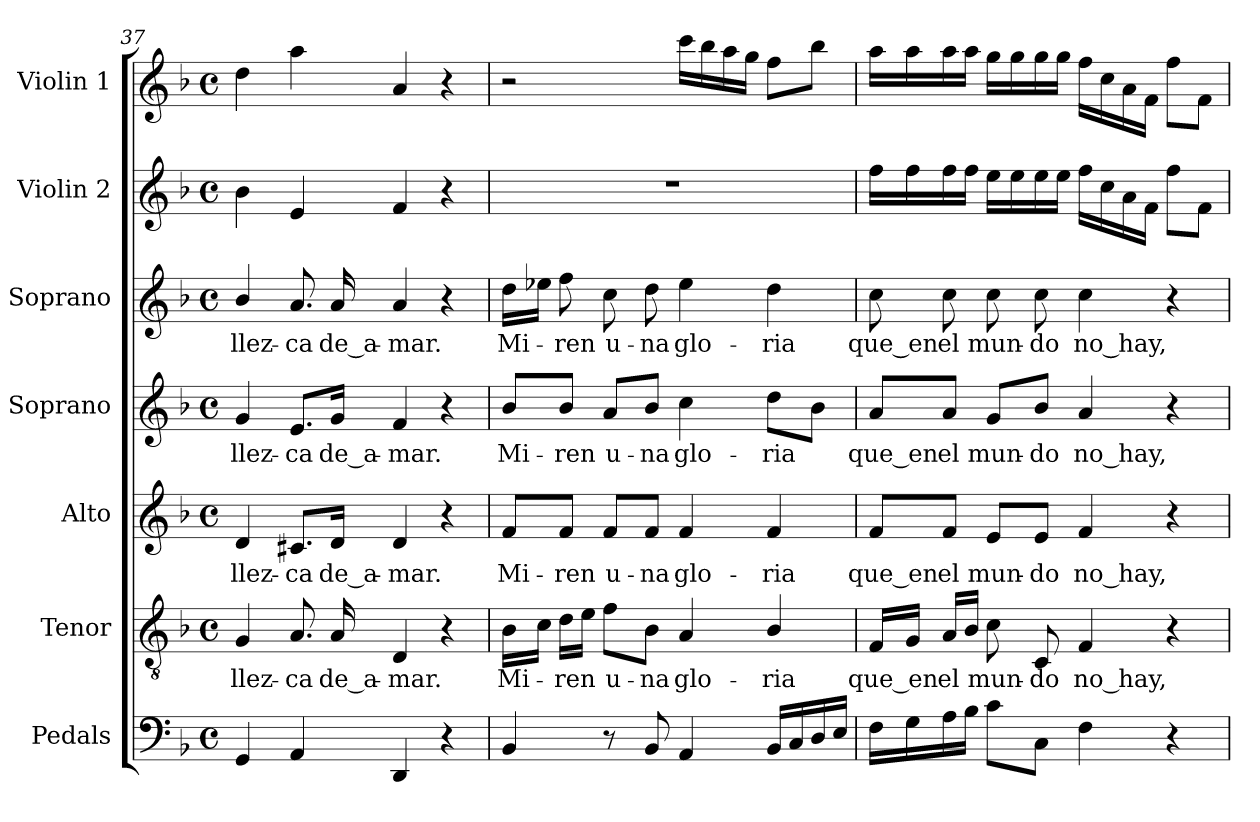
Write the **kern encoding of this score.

**kern	**kern	**text	**kern	**text	**kern	**text	**kern	**text	**kern	**kern
*part7	*part6	*part6	*part5	*part5	*part4	*part4	*part3	*part3	*part2	*part1
*staff7	*staff6	*staff6	*staff5	*staff5	*staff4	*staff4	*staff3	*staff3	*staff2	*staff1
*I"Pedals	*I"Tenor	*	*I"Alto	*	*I"Soprano	*	*I"Soprano	*	*I"Violin 2	*I"Violin 1
*I'Ped.	*I'T.	*	*I'A.	*	*I'S.	*	*I'S.	*	*I'Vln. 2	*I'Vln. 1
*clefF4	*clefGv2	*	*clefG2	*	*clefG2	*	*clefG2	*	*clefG2	*clefG2
*	*ITrd7c12	*	*	*	*	*	*	*	*	*
*k[b-]	*k[b-]	*	*k[b-]	*	*k[b-]	*	*k[b-]	*	*k[b-]	*k[b-]
*F:	*F:	*	*F:	*	*F:	*	*F:	*	*F:	*F:
*M4/4	*M4/4	*	*M4/4	*	*M4/4	*	*M4/4	*	*M4/4	*M4/4
*met(c)	*met(c)	*	*met(c)	*	*met(c)	*	*met(c)	*	*met(c)	*met(c)
=37	=37	=37	=37	=37	=37	=37	=37	=37	=37	=37
!	!	!LO:LY:b:color=#000000	!	!	!	!	!	!	!	!
!	!	!	!	!LO:LY:b:color=#000000	!	!	!	!	!	!
!	!	!	!	!	!	!LO:LY:b:color=#000000	!	!	!	!
!	!	!	!	!	!	!	!	!LO:LY:b:color=#000000	!	!
4GGi/	4GGi/	-llez-	4di/	-llez-	4gi/	-llez-	4b-i/	-llez-	4b-i\	4ddi\
!	!	!LO:LY:b:color=#000000	!	!	!	!	!	!	!	!
!	!	!	!	!LO:LY:b:color=#000000	!	!	!	!	!	!
!	!	!	!	!	!	!LO:LY:b:color=#000000	!	!	!	!
!	!	!	!	!	!	!	!	!LO:LY:b:color=#000000	!	!
4AAi/	8.AAi/	-ca	8.c#Xi/L	-ca	8.ei/L	-ca	8.ai/	-ca	4ei/	4aai\
!	!	!LO:LY:b:color=#000000	!	!	!	!	!	!	!	!
!	!	!	!	!LO:LY:b:color=#000000	!	!	!	!	!	!
!	!	!	!	!	!	!LO:LY:b:color=#000000	!	!	!	!
!	!	!	!	!	!	!	!	!LO:LY:b:color=#000000	!	!
.	16AAi/	de_a-	16di/Jk	de_a-	16gi/Jk	de_a-	16ai/	de_a-	.	.
!	!	!LO:LY:b:color=#000000	!	!	!	!	!	!	!	!
!	!	!	!	!LO:LY:b:color=#000000	!	!	!	!	!	!
!	!	!	!	!	!	!LO:LY:b:color=#000000	!	!	!	!
!	!	!	!	!	!	!	!	!LO:LY:b:color=#000000	!	!
4DDi/	4DDi/	-mar.	4di/	-mar.	4fi/	-mar.	4ai/	-mar.	4fi/	4ai/
4r	4r	.	4r	.	4r	.	4r	.	4r	4r
!!LO:PB:g=z
=38	=38	=38	=38	=38	=38	=38	=38	=38	=38	=38
!	!	!LO:LY:b:color=#000000	!	!	!	!	!	!	!	!
!	!	!	!	!LO:LY:b:color=#000000	!	!	!	!	!	!
!	!	!	!	!	!	!LO:LY:b:color=#000000	!	!	!	!
!	!	!	!	!	!	!	!	!LO:LY:b:color=#000000	!	!
4BB-i/	16BB-i\LL	Mi-	8fi/L	Mi-	8b-i/L	Mi-	16ddi\LL	Mi-	1r	2r
.	16Ci\JJ	.	.	.	.	.	16ee-Xi\JJ	.	.	.
!	!	!LO:LY:b:color=#000000	!	!	!	!	!	!	!	!
!	!	!	!	!LO:LY:b:color=#000000	!	!	!	!	!	!
!	!	!	!	!	!	!LO:LY:b:color=#000000	!	!	!	!
!	!	!	!	!	!	!	!	!LO:LY:b:color=#000000	!	!
.	16Di\LL	-ren	8fi/J	-ren	8b-i/J	-ren	8ffi\	-ren	.	.
.	16Ei\JJ	.	.	.	.	.	.	.	.	.
!	!	!LO:LY:b:color=#000000	!	!	!	!	!	!	!	!
!	!	!	!	!LO:LY:b:color=#000000	!	!	!	!	!	!
!	!	!	!	!	!	!LO:LY:b:color=#000000	!	!	!	!
!	!	!	!	!	!	!	!	!LO:LY:b:color=#000000	!	!
8r	8Fi\L	u-	8fi/L	u-	8ai/L	u-	8cci\	u-	.	.
!	!	!LO:LY:b:color=#000000	!	!	!	!	!	!	!	!
!	!	!	!	!LO:LY:b:color=#000000	!	!	!	!	!	!
!	!	!	!	!	!	!LO:LY:b:color=#000000	!	!	!	!
!	!	!	!	!	!	!	!	!LO:LY:b:color=#000000	!	!
8BB-i/	8BB-i\J	-na	8fi/J	-na	8b-i/J	-na	8ddi\	-na	.	.
!	!	!LO:LY:b:color=#000000	!	!	!	!	!	!	!	!
!	!	!	!	!LO:LY:b:color=#000000	!	!	!	!	!	!
!	!	!	!	!	!	!LO:LY:b:color=#000000	!	!	!	!
!	!	!	!	!	!	!	!	!LO:LY:b:color=#000000	!	!
4AAi/	4AAi/	glo-	4fi/	glo-	4cci\	glo-	4ee-i\	glo-	.	16ccci\LL
.	.	.	.	.	.	.	.	.	.	16bb-i\
.	.	.	.	.	.	.	.	.	.	16aai\
.	.	.	.	.	.	.	.	.	.	16ggi\JJ
!	!	!LO:LY:b:color=#000000	!	!	!	!	!	!	!	!
!	!	!	!	!LO:LY:b:color=#000000	!	!	!	!	!	!
!	!	!	!	!	!	!LO:LY:b:color=#000000	!	!	!	!
!	!	!	!	!	!	!	!	!LO:LY:b:color=#000000	!	!
16BB-i/LL	4BB-i/	-ria	4fi/	-ria	8ddi\L	-ria	4ddi\	-ria	.	8ffi\L
16Ci/	.	.	.	.	.	.	.	.	.	.
16Di/	.	.	.	.	8b-i\J	.	.	.	.	8bb-i\J
16Ei/JJ	.	.	.	.	.	.	.	.	.	.
=39	=39	=39	=39	=39	=39	=39	=39	=39	=39	=39
!	!	!LO:LY:b:color=#000000	!	!	!	!	!	!	!	!
!	!	!	!	!LO:LY:b:color=#000000	!	!	!	!	!	!
!	!	!	!	!	!	!LO:LY:b:color=#000000	!	!	!	!
!	!	!	!	!	!	!	!	!LO:LY:b:color=#000000	!	!
16Fi\LL	16FFi/LL	que_en	8fi/L	que_en	8ai/L	que_en	8cci\	que_en	16ffi\LL	16aai\LL
16Gi\	16GGi/JJ	.	.	.	.	.	.	.	16ffi\	16aai\
!	!	!LO:LY:b:color=#000000	!	!	!	!	!	!	!	!
!	!	!	!	!LO:LY:b:color=#000000	!	!	!	!	!	!
!	!	!	!	!	!	!LO:LY:b:color=#000000	!	!	!	!
!	!	!	!	!	!	!	!	!LO:LY:b:color=#000000	!	!
16Ai\	16AAi/LL	el	8fi/J	el	8ai/J	el	8cci\	el	16ffi\	16aai\
16B-i\JJ	16BB-i/JJ	.	.	.	.	.	.	.	16ffi\JJ	16aai\JJ
!	!	!LO:LY:b:color=#000000	!	!	!	!	!	!	!	!
!	!	!	!	!LO:LY:b:color=#000000	!	!	!	!	!	!
!	!	!	!	!	!	!LO:LY:b:color=#000000	!	!	!	!
!	!	!	!	!	!	!	!	!LO:LY:b:color=#000000	!	!
8ci\L	8Ci\	mun-	8ei/L	mun-	8gi/L	mun-	8cci\	mun-	16eei\LL	16ggi\LL
.	.	.	.	.	.	.	.	.	16eei\	16ggi\
!	!	!LO:LY:b:color=#000000	!	!	!	!	!	!	!	!
!	!	!	!	!LO:LY:b:color=#000000	!	!	!	!	!	!
!	!	!	!	!	!	!LO:LY:b:color=#000000	!	!	!	!
!	!	!	!	!	!	!	!	!LO:LY:b:color=#000000	!	!
8Ci\J	8CCi/	-do	8ei/J	-do	8b-i/J	-do	8cci\	-do	16eei\	16ggi\
.	.	.	.	.	.	.	.	.	16eei\JJ	16ggi\JJ
!	!	!LO:LY:b:color=#000000	!	!	!	!	!	!	!	!
!	!	!	!	!LO:LY:b:color=#000000	!	!	!	!	!	!
!	!	!	!	!	!	!LO:LY:b:color=#000000	!	!	!	!
!	!	!	!	!	!	!	!	!LO:LY:b:color=#000000	!	!
4Fi\	4FFi/	no_hay,	4fi/	no_hay,	4ai/	no_hay,	4cci\	no_hay,	16ffi\LL	16ffi\LL
.	.	.	.	.	.	.	.	.	16cci\	16cci\
.	.	.	.	.	.	.	.	.	16ai\	16ai\
.	.	.	.	.	.	.	.	.	16fi\JJ	16fi\JJ
4r	4r	.	4r	.	4r	.	4r	.	8ffi\L	8ffi\L
.	.	.	.	.	.	.	.	.	8fi\J	8fi\J
=	=	=	=	=	=	=	=	=	=	=
*-	*-	*-	*-	*-	*-	*-	*-	*-	*-	*-
